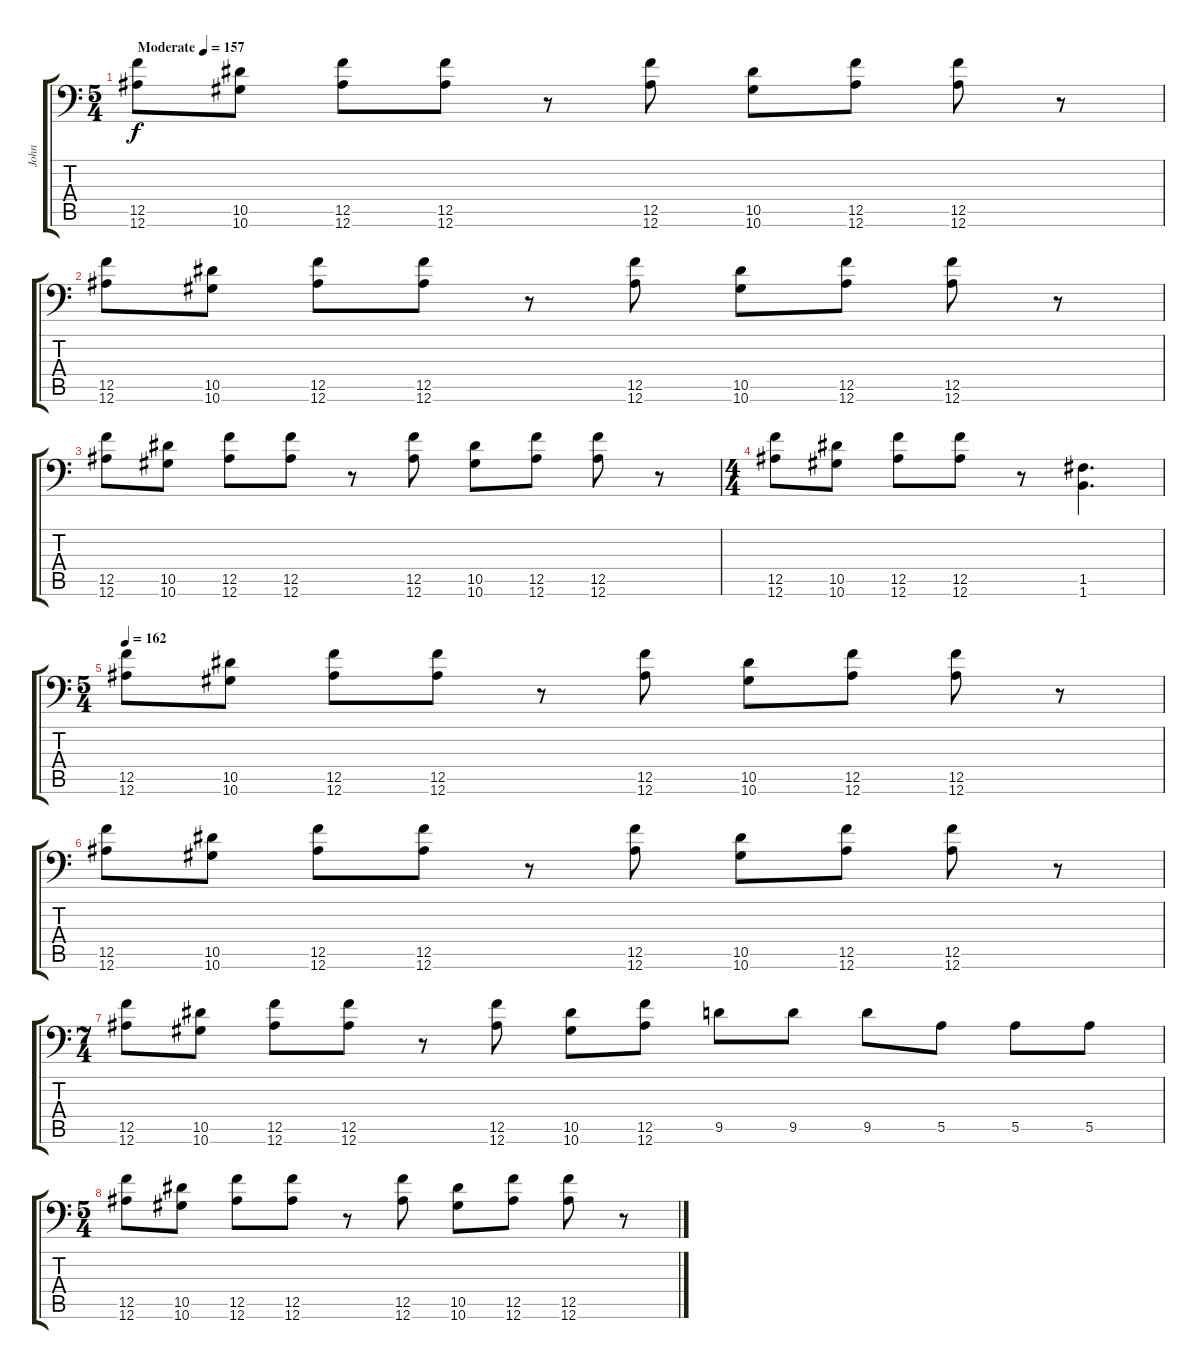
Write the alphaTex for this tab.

\track ("John" "John") {instrument distortionguitar}
\staff {score tabs}
\tuning (C4 G3 Eb3 Bb2 F2 Bb1) {hide}
\ts (5 4)
\tempo (157 "Moderate")
\clef f4
\ks c
(12.5 12.6).8{dy f instrument distortionguitar} (10.5 10.6).8 (12.5 12.6).8 (12.5 12.6).8 r.8 (12.5 12.6).8 (10.5 10.6).8 (12.5 12.6).8 (12.5 12.6).8 r.8 |
(12.5 12.6).8 (10.5 10.6).8 (12.5 12.6).8 (12.5 12.6).8 r.8 (12.5 12.6).8 (10.5 10.6).8 (12.5 12.6).8 (12.5 12.6).8 r.8 |
(12.5 12.6).8 (10.5 10.6).8 (12.5 12.6).8 (12.5 12.6).8 r.8 (12.5 12.6).8 (10.5 10.6).8 (12.5 12.6).8 (12.5 12.6).8 r.8 |
\ts (4 4)
(12.5 12.6).8 (10.5 10.6).8 (12.5 12.6).8 (12.5 12.6).8 r.8 (1.5 1.6).4{d} |
\ts (5 4)
\tempo 162
(12.5 12.6).8 (10.5 10.6).8 (12.5 12.6).8 (12.5 12.6).8 r.8 (12.5 12.6).8 (10.5 10.6).8 (12.5 12.6).8 (12.5 12.6).8 r.8 |
(12.5 12.6).8 (10.5 10.6).8 (12.5 12.6).8 (12.5 12.6).8 r.8 (12.5 12.6).8 (10.5 10.6).8 (12.5 12.6).8 (12.5 12.6).8 r.8 |
\ts (7 4)
(12.5 12.6).8 (10.5 10.6).8 (12.5 12.6).8 (12.5 12.6).8 r.8 (12.5 12.6).8 (10.5 10.6).8 (12.5 12.6).8 9.5.8 9.5.8 9.5.8 5.5.8 5.5.8 5.5.8 |
\ts (5 4)
(12.5 12.6).8 (10.5 10.6).8 (12.5 12.6).8 (12.5 12.6).8 r.8 (12.5 12.6).8 (10.5 10.6).8 (12.5 12.6).8 (12.5 12.6).8 r.8
